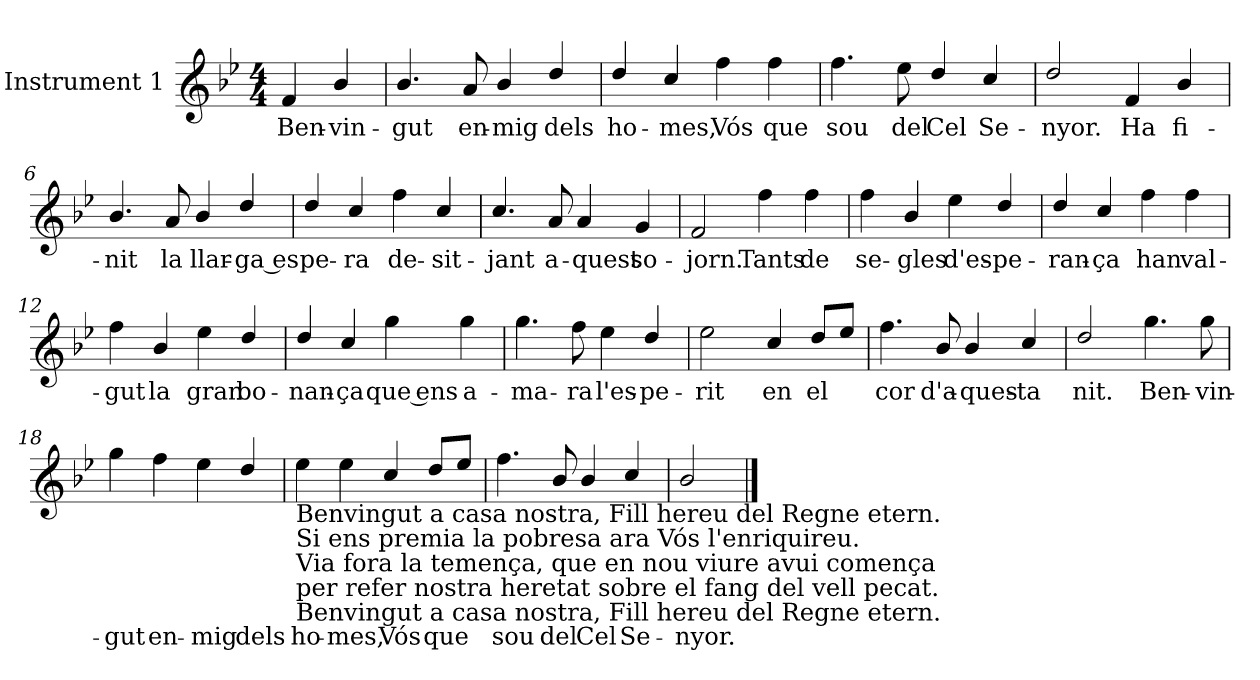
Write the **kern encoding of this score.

**kern	**text
*part1	*part1
*staff1	*staff1
*I"Instrument 1	*
*clefG2	*
*k[b-e-]	*
*B-:	*
*M4/4	*
=1	=1
!	!LO:LY:b
4f/	Ben-
!	!LO:LY:b
4b-/	vin-
=2	=2
!	!LO:LY:b
4.b-/	gut
!	!LO:LY:b
8a/	en-
!	!LO:LY:b
4b-/	mig
!	!LO:LY:b
4dd/	dels
=3	=3
!	!LO:LY:b
4dd/	ho-
!	!LO:LY:b
4cc/	mes,
!	!LO:LY:b
4ff\	Vós
!	!LO:LY:b
4ff\	que
=4	=4
!	!LO:LY:b
4.ff\	sou
!	!LO:LY:b
8ee-\	del
!	!LO:LY:b
4dd/	Cel
!	!LO:LY:b
4cc/	Se-
=5	=5
!	!LO:LY:b
2dd/	nyor.
!	!LO:LY:b
4f/	Ha
!	!LO:LY:b
4b-/	fi-
=6	=6
!	!LO:LY:b
4.b-/	nit
!	!LO:LY:b
8a/	la
!	!LO:LY:b
4b-/	llar-
!	!LO:LY:b
4dd/	ga es
!!LO:LB:g=z
=7	=7
!	!LO:LY:b
4dd/	pe-
!	!LO:LY:b
4cc/	ra
!	!LO:LY:b
4ff\	de-
!	!LO:LY:b
4cc/	sit-
=8	=8
!	!LO:LY:b
4.cc/	jant
!	!LO:LY:b
8a/	a-
!	!LO:LY:b
4a/	quest
!	!LO:LY:b
4g/	so-
=9	=9
!	!LO:LY:b
2f/	jorn.
!	!LO:LY:b
4ff\	Tants
!	!LO:LY:b
4ff\	de
=10	=10
!	!LO:LY:b
4ff\	se-
!	!LO:LY:b
4b-/	gles
!	!LO:LY:b
4ee-\	d'es-
!	!LO:LY:b
4dd/	pe-
=11	=11
!	!LO:LY:b
4dd/	ran-
!	!LO:LY:b
4cc/	ça
!	!LO:LY:b
4ff\	han
!	!LO:LY:b
4ff\	val-
=12	=12
!	!LO:LY:b
4ff\	gut
!	!LO:LY:b
4b-/	la
!	!LO:LY:b
4ee-\	gran
!	!LO:LY:b
4dd/	bo-
!!LO:LB:g=z
=13	=13
!	!LO:LY:b
4dd/	nan-
!	!LO:LY:b
4cc/	ça
!	!LO:LY:b
4gg\	que ens
!	!LO:LY:b
4gg\	a-
=14	=14
!	!LO:LY:b
4.gg\	ma-
!	!LO:LY:b
8ff\	ra
!	!LO:LY:b
4ee-\	l'es-
!	!LO:LY:b
4dd/	pe-
=15	=15
!	!LO:LY:b
2ee-\	rit
!	!LO:LY:b
4cc/	en
!	!LO:LY:b
8dd/L	el
8ee-/J	.
=16	=16
!	!LO:LY:b
4.ff\	cor
!	!LO:LY:b
8b-/	d'a-
!	!LO:LY:b
4b-/	ques-
!	!LO:LY:b
4cc/	ta
=17	=17
!	!LO:LY:b
2dd/	nit.
!	!LO:LY:b
4.gg\	Ben-
!	!LO:LY:b
8gg\	vin-
=18	=18
!	!LO:LY:b
4gg\	gut
!	!LO:LY:b
4ff\	en-
!	!LO:LY:b
4ee-\	mig
!	!LO:LY:b
4dd/	dels
!!LO:LB:g=z
=19	=19
!LO:TX:b:t=Benvingut a casa nostra, Fill hereu del Regne etern.	!
!LO:TX:b:t=Si ens premia la pobresa ara Vós l'enriquireu.	!
!LO:TX:b:t=Via fora la temença, que en nou viure avui comença	!
!LO:TX:b:t=per refer nostra heretat sobre el fang del vell pecat.	!
!LO:TX:b:t=Benvingut a casa nostra, Fill hereu del Regne etern.	!
!	!LO:LY:b
4ee-\	ho-
!	!LO:LY:b
4ee-\	mes,
!	!LO:LY:b
4cc/	Vós
!	!LO:LY:b
8dd/L	que
8ee-/J	.
=20	=20
!	!LO:LY:b
4.ff\	sou
!	!LO:LY:b
8b-/	del
!	!LO:LY:b
4b-/	Cel
!	!LO:LY:b
4cc/	Se-
=21	=21
!	!LO:LY:b
2b-/	nyor.
==	==
*-	*-
